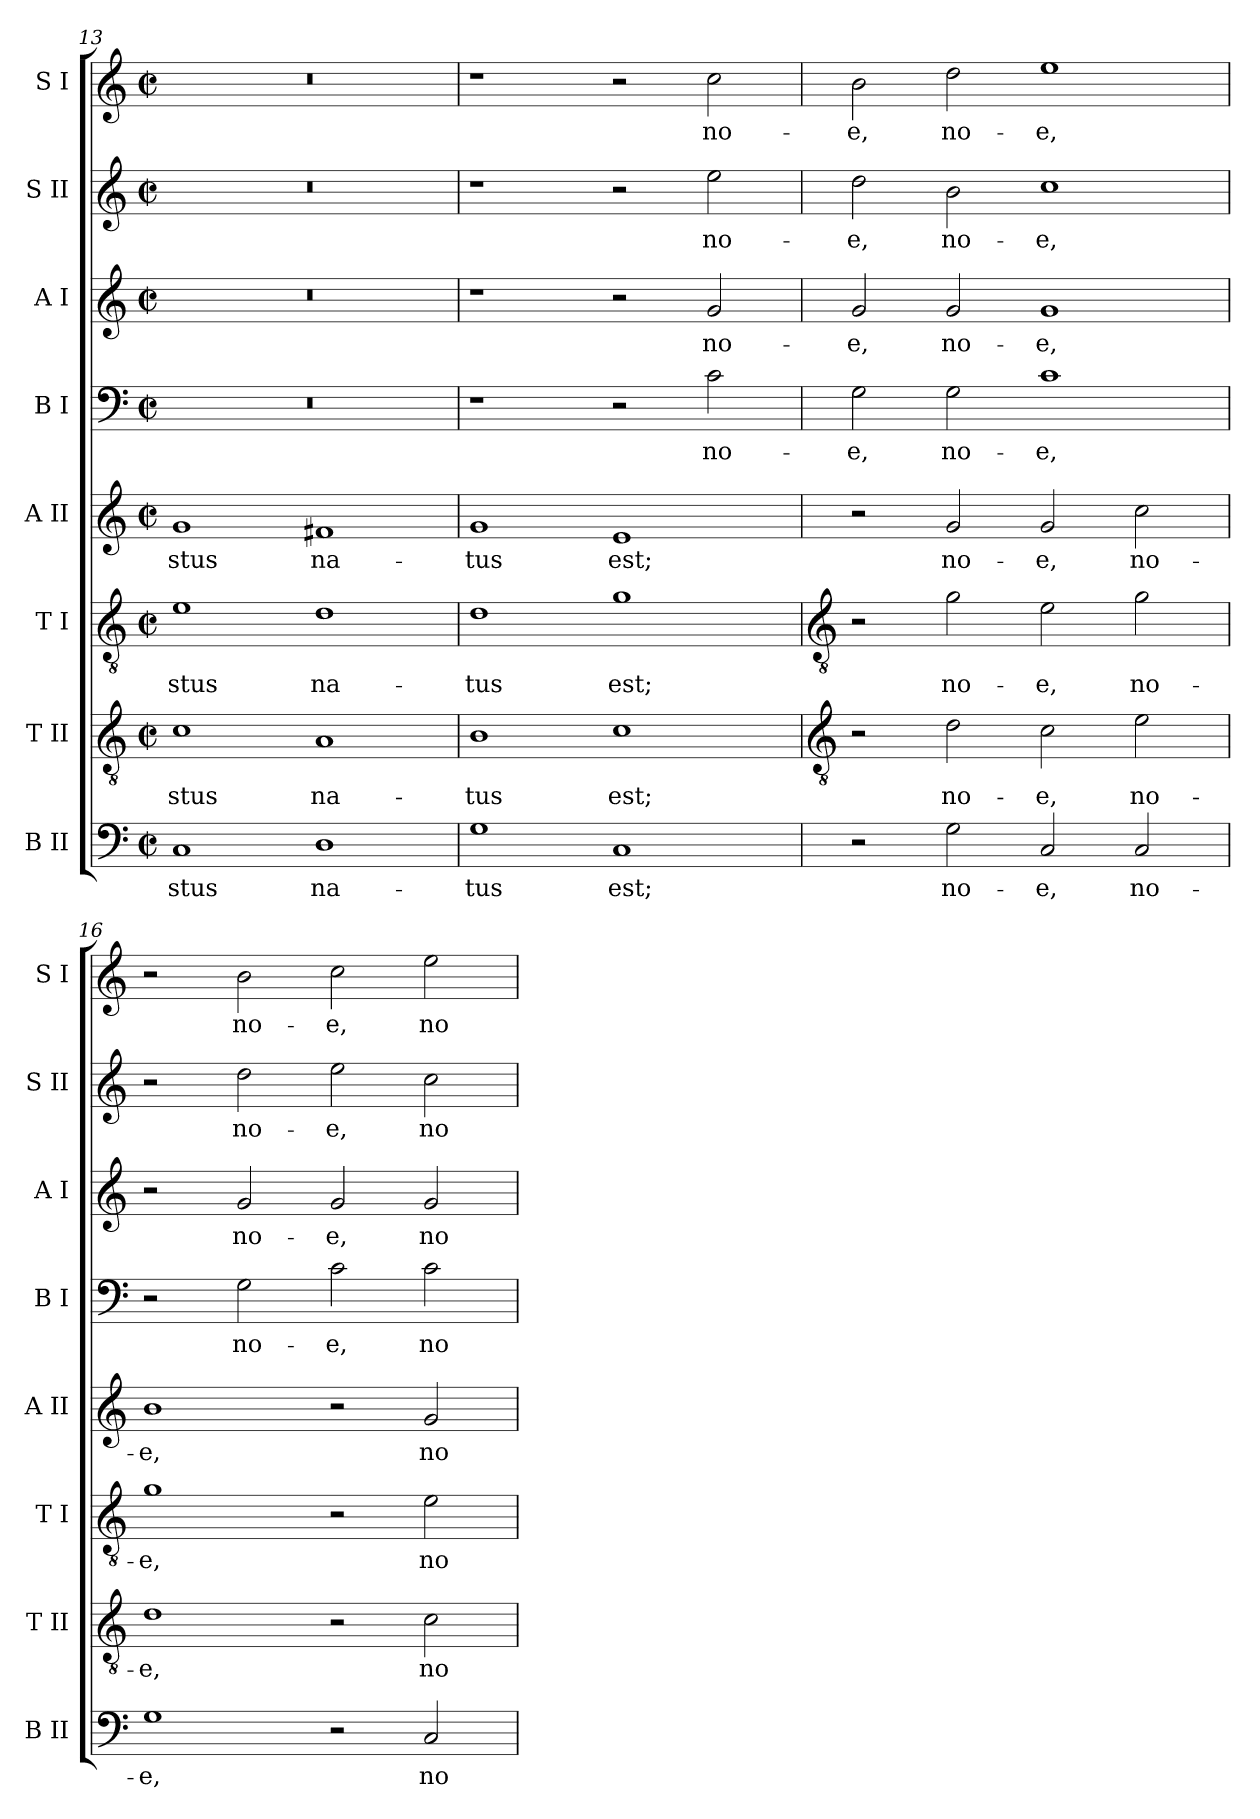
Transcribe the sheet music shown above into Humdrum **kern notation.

**kern	**text	**kern	**text	**kern	**text	**kern	**text	**kern	**text	**kern	**text	**kern	**text	**kern	**text
*part8	*part8	*part7	*part7	*part6	*part6	*part5	*part5	*part4	*part4	*part3	*part3	*part2	*part2	*part1	*part1
*staff8	*staff8	*staff7	*staff7	*staff6	*staff6	*staff5	*staff5	*staff4	*staff4	*staff3	*staff3	*staff2	*staff2	*staff1	*staff1
*I"B II	*	*I"T II	*	*I"T I	*	*I"A II	*	*I"B I	*	*I"A I	*	*I"S II	*	*I"S I	*
*I'B II	*	*I'T II	*	*I'T I	*	*I'A II	*	*I'B I	*	*I'A I	*	*I'S II	*	*I'S I	*
*clefF4	*	*clefGv2	*	*clefGv2	*	*clefG2	*	*clefF4	*	*clefG2	*	*clefG2	*	*clefG2	*
*k[]	*	*k[]	*	*k[]	*	*k[]	*	*k[]	*	*k[]	*	*k[]	*	*k[]	*
*C:	*	*C:	*	*C:	*	*C:	*	*C:	*	*C:	*	*C:	*	*C:	*
*M4/2	*	*M4/2	*	*M4/2	*	*M4/2	*	*M4/2	*	*M4/2	*	*M4/2	*	*M4/2	*
*met(c|)	*	*met(c|)	*	*met(c|)	*	*met(c|)	*	*met(c|)	*	*met(c|)	*	*met(c|)	*	*met(c|)	*
=13	=13	=13	=13	=13	=13	=13	=13	=13	=13	=13	=13	=13	=13	=13	=13
!	!LO:LY:b	!	!LO:LY:b	!	!LO:LY:b	!	!LO:LY:b	!	!	!	!	!	!	!	!
1C	-stus	1c	-stus	1e	-stus	1g	-stus	0r	.	0r	.	0r	.	0r	.
!	!LO:LY:b	!	!LO:LY:b	!	!LO:LY:b	!	!LO:LY:b	!	!	!	!	!	!	!	!
1D	na-	1A	na-	1d	na-	1f#X	na-	.	.	.	.	.	.	.	.
=14	=14	=14	=14	=14	=14	=14	=14	=14	=14	=14	=14	=14	=14	=14	=14
!	!LO:LY:b	!	!LO:LY:b	!	!LO:LY:b	!	!LO:LY:b	!	!	!	!	!	!	!	!
1G	-tus	1B	-tus	1d	-tus	1g	-tus	1r	.	1r	.	1r	.	1r	.
!	!LO:LY:b	!	!LO:LY:b	!	!LO:LY:b	!	!LO:LY:b	!	!	!	!	!	!	!	!
1C	est;	1c	est;	1g	est;	1e	est;	2r	.	2r	.	2r	.	2r	.
!	!	!	!	!	!	!	!	!	!LO:LY:b	!	!LO:LY:b	!	!LO:LY:b	!	!LO:LY:b
.	.	.	.	.	.	.	.	2c	no-	2g	no-	2ee	no-	2cc	no-
!!LO:LB:g=z
=15	=15	=15	=15	=15	=15	=15	=15	=15	=15	=15	=15	=15	=15	=15	=15
*	*	*clefGv2	*	*clefGv2	*	*	*	*	*	*	*	*	*	*	*
!	!	!	!	!	!	!	!	!	!LO:LY:b	!	!LO:LY:b	!	!LO:LY:b	!	!LO:LY:b
2r	.	2r	.	2r	.	2r	.	2G	-e,	2g	-e,	2dd	-e,	2b	-e,
!	!LO:LY:b	!	!LO:LY:b	!	!LO:LY:b	!	!LO:LY:b	!	!LO:LY:b	!	!LO:LY:b	!	!LO:LY:b	!	!LO:LY:b
2G	no-	2d	no-	2g	no-	2g	no-	2G	no-	2g	no-	2b	no-	2dd	no-
!	!LO:LY:b	!	!LO:LY:b	!	!LO:LY:b	!	!LO:LY:b	!	!LO:LY:b	!	!LO:LY:b	!	!LO:LY:b	!	!LO:LY:b
2C	-e,	2c	-e,	2e	-e,	2g	-e,	1c	-e,	1g	-e,	1cc	-e,	1ee	-e,
!	!LO:LY:b	!	!LO:LY:b	!	!LO:LY:b	!	!LO:LY:b	!	!	!	!	!	!	!	!
2C	no-	2e	no-	2g	no-	2cc	no-	.	.	.	.	.	.	.	.
=16	=16	=16	=16	=16	=16	=16	=16	=16	=16	=16	=16	=16	=16	=16	=16
!	!LO:LY:b	!	!LO:LY:b	!	!LO:LY:b	!	!LO:LY:b	!	!	!	!	!	!	!	!
1G	-e,	1d	-e,	1g	-e,	1b	-e,	2r	.	2r	.	2r	.	2r	.
!	!	!	!	!	!	!	!	!	!LO:LY:b	!	!LO:LY:b	!	!LO:LY:b	!	!LO:LY:b
.	.	.	.	.	.	.	.	2G	no-	2g	no-	2dd	no-	2b	no-
!	!	!	!	!	!	!	!	!	!LO:LY:b	!	!LO:LY:b	!	!LO:LY:b	!	!LO:LY:b
2r	.	2r	.	2r	.	2r	.	2c	-e,	2g	-e,	2ee	-e,	2cc	-e,
!	!LO:LY:b	!	!LO:LY:b	!	!LO:LY:b	!	!LO:LY:b	!	!LO:LY:b	!	!LO:LY:b	!	!LO:LY:b	!	!LO:LY:b
2C	no-	2c	no-	2e	no-	2g	no-	2c	no-	2g	no-	2cc	no-	2ee	no-
=	=	=	=	=	=	=	=	=	=	=	=	=	=	=	=
*-	*-	*-	*-	*-	*-	*-	*-	*-	*-	*-	*-	*-	*-	*-	*-
